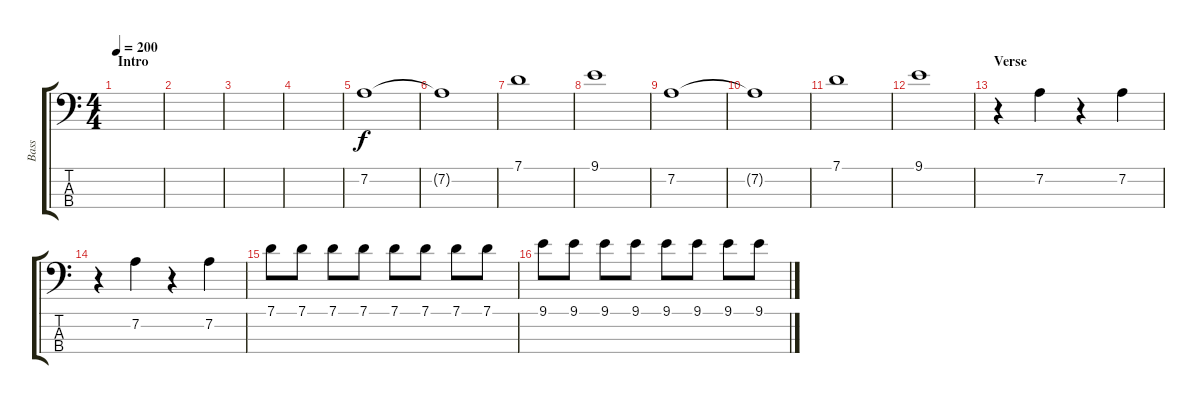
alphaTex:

\track ("Bass" "Bass") {instrument electricbassfinger}
\staff {score tabs}
\tuning (G2 D2 A1 E1) {hide}
\ts (4 4)
\section ("" "Intro")
\tempo 200
\clef f4
\ks c
|
|
|
|
\section ("" "")
7.2.1 |
7.2{t}.1 |
7.1.1 |
9.1.1 |
7.2.1 |
7.2{t}.1 |
7.1.1 |
9.1.1 |
\section ("" "Verse")
r.4 7.2.4 r.4 7.2.4 |
r.4 7.2.4 r.4 7.2.4 |
7.1.8 7.1.8 7.1.8 7.1.8 7.1.8 7.1.8 7.1.8 7.1.8 |
9.1.8 9.1.8 9.1.8 9.1.8 9.1.8 9.1.8 9.1.8 9.1.8
